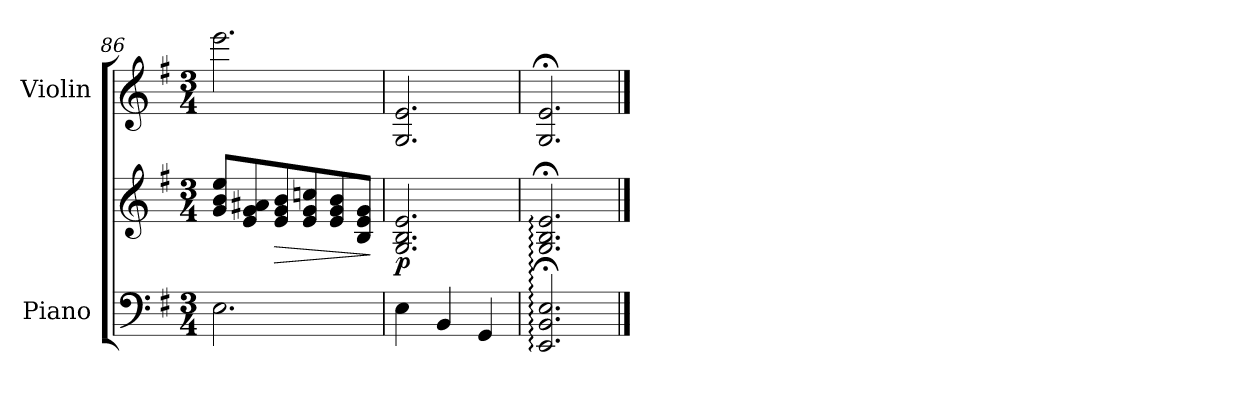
**kern	**kern	**dynam	**kern
*part2	*part2	*part2	*part1
*staff3	*staff2	*staff2/3	*staff1
*I"Piano	*	*	*I"Violin
*I'Pno	*	*	*I'Vln
*clefF4	*clefG2	*	*clefG2
*k[f#]	*k[f#]	*	*k[f#]
*M3/4	*M3/4	*	*M3/4
=86	=86	=86	=86
2.E\	8g/ 8b/ 8ee/L	.	2.eee\
.	8e/ 8g/ 8a#X/	.	.
!	!	!LO:HP:b	!
.	8e/ 8g/ 8b/	>	.
.	8e/ 8g/ 8ccn/	.	.
.	8e/ 8g/ 8b/	.	.
.	8B/ 8e/ 8g/J	.	.
.	.	]	.
=87	=87	=87	=87
!	!	!LO:DY:b	!
4E\	2.G/ 2.B/ 2.e/	p	2.G/ 2.e/
4BB/	.	.	.
4GG/	.	.	.
=88	=88	=88	=88
2.EE/::;< 2.BB/::;< 2.E/::;<	2.G/::;< 2.B/::;< 2.e/::;<	.	2.G/;< 2.e/;<
==	==	==	==
*-	*-	*-	*-
